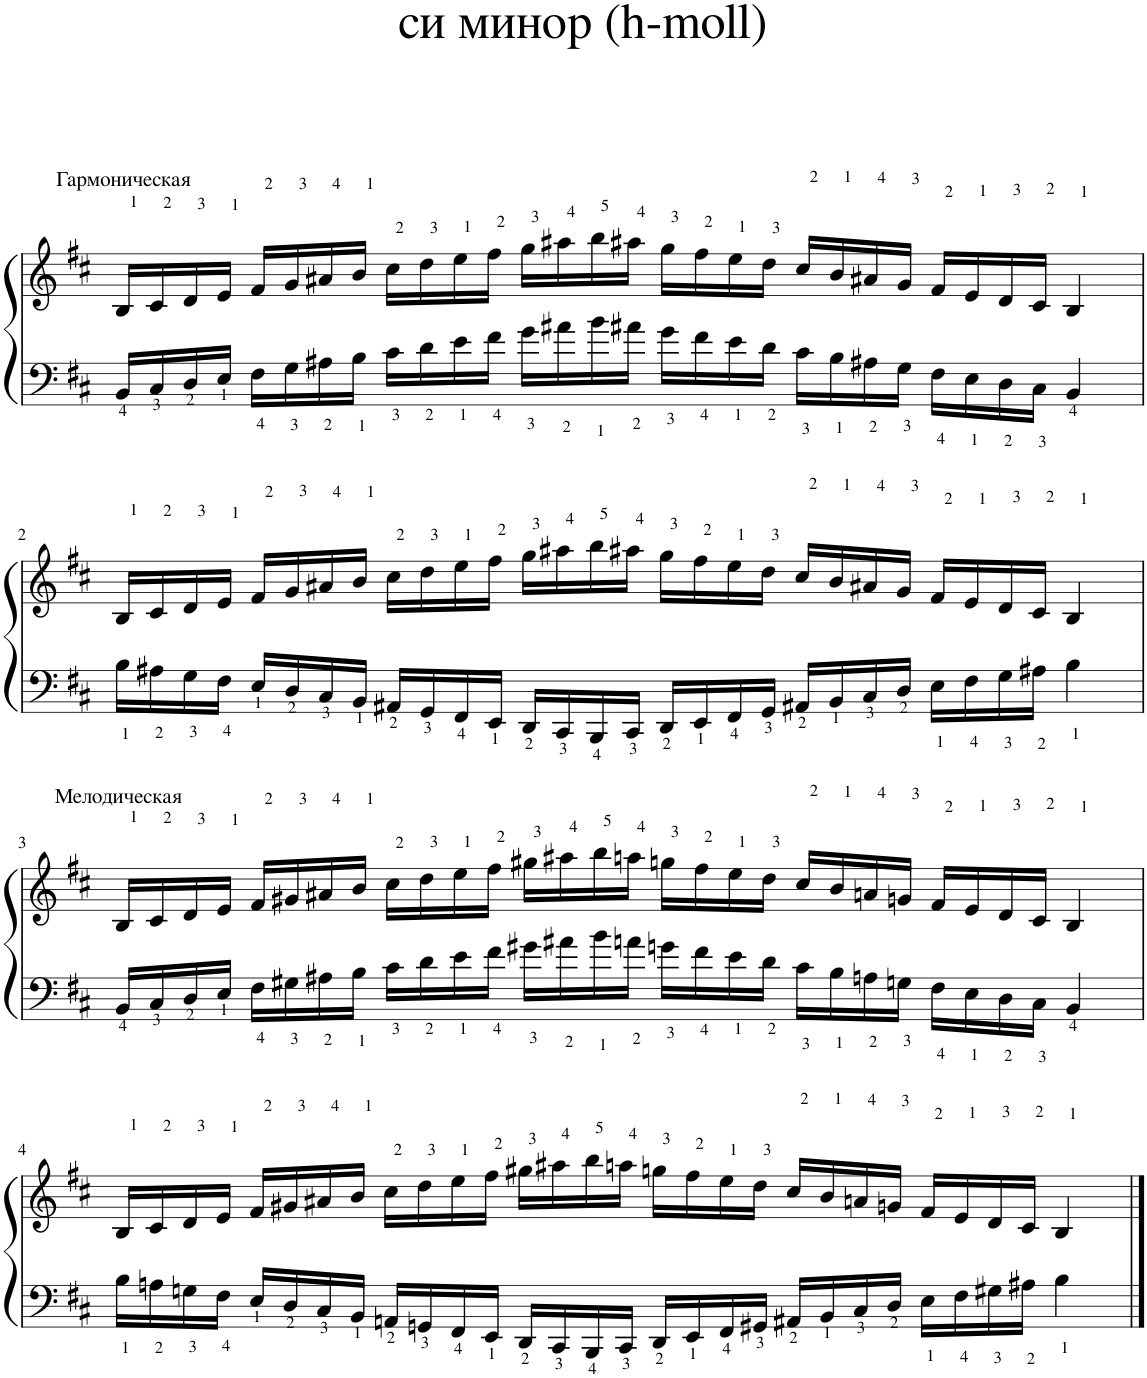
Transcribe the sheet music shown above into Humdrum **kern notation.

**kern	**kern
*part1	*part1
*staff2	*staff1
*I"Piano	*
*I'Pno.	*
*clefF4	*clefG2
*k[f#c#]	*k[f#c#]
=1	=1
!	!LO:TX:a:t=Гармоническая
16BB/LL	16B/LL
16C#/	16c#/
16D/	16d/
16E/JJ	16e/JJ
16F#<\LL	16f#/LL
16G<\	16g/
16A#X<\	16a#X/
16B<\JJ	16b/JJ
16c#<\LL	16cc#\LL
16d<\	16dd\
16e<\	16ee\
16f#<\JJ	16ff#\JJ
16g<\LL	16gg\LL
16a#X<\	16aa#X\
16b<\	16bb\
16a#X<\JJ	16aa#X\JJ
16g<\LL	16gg\LL
16f#<\	16ff#\
16e<\	16ee\
16d<\JJ	16dd\JJ
16c#<\LL	16cc#/LL
16B<\	16b/
16A#X<\	16a#X/
16G<\JJ	16g/JJ
16F#<\LL	16f#/LL
16E<\	16e/
16D<\	16d/
16C#<\JJ	16c#/JJ
4BB/	4B/
!!LO:LB:g=z
=2	=2
16B<\LL	16B/LL
16A#X<\	16c#/
16G<\	16d/
16F#<\JJ	16e/JJ
16E/LL	16f#/LL
16D/	16g/
16C#/	16a#X/
16BB/JJ	16b/JJ
16AA#X/LL	16cc#\LL
16GG/	16dd\
16FF#/	16ee\
16EE/JJ	16ff#\JJ
16DD/LL	16gg\LL
16CC#/	16aa#X\
16BBB/	16bb\
16CC#/JJ	16aa#X\JJ
16DD/LL	16gg\LL
16EE/	16ff#\
16FF#/	16ee\
16GG/JJ	16dd\JJ
16AA#X/LL	16cc#/LL
16BB/	16b/
16C#/	16a#X/
16D/JJ	16g/JJ
16E<\LL	16f#/LL
16F#<\	16e/
16G<\	16d/
16A#X<\JJ	16c#/JJ
4B<\	4B/
!!LO:LB:g=z
=3	=3
!	!LO:TX:a:t=Мелодическая
16BB/LL	16B/LL
16C#/	16c#/
16D/	16d/
16E/JJ	16e/JJ
16F#<\LL	16f#/LL
16G#X<\	16g#X/
16A#X<\	16a#X/
16B<\JJ	16b/JJ
16c#<\LL	16cc#\LL
16d<\	16dd\
16e<\	16ee\
16f#<\JJ	16ff#\JJ
16g#X<\LL	16gg#X\LL
16a#X<\	16aa#X\
16b<\	16bb\
16an<\JJ	16aan\JJ
16gn<\LL	16ggn\LL
16f#<\	16ff#\
16e<\	16ee\
16d<\JJ	16dd\JJ
16c#<\LL	16cc#/LL
16B<\	16b/
16An<\	16an/
16Gn<\JJ	16gn/JJ
16F#<\LL	16f#/LL
16E<\	16e/
16D<\	16d/
16C#<\JJ	16c#/JJ
4BB/	4B/
!!LO:LB:g=z
=4	=4
16B<\LL	16B/LL
16An<\	16c#/
16Gn<\	16d/
16F#<\JJ	16e/JJ
16E/LL	16f#/LL
16D/	16g#X/
16C#/	16a#X/
16BB/JJ	16b/JJ
16AAn/LL	16cc#\LL
16GGn/	16dd\
16FF#/	16ee\
16EE/JJ	16ff#\JJ
16DD/LL	16gg#X\LL
16CC#/	16aa#X\
16BBB/	16bb\
16CC#/JJ	16aan\JJ
16DD/LL	16ggn\LL
16EE/	16ff#\
16FF#/	16ee\
16GG#X/JJ	16dd\JJ
16AA#X/LL	16cc#/LL
16BB/	16b/
16C#/	16an/
16D/JJ	16gn/JJ
16E<\LL	16f#/LL
16F#<\	16e/
16G#X<\	16d/
16A#X<\JJ	16c#/JJ
4B<\	4B/
==	==
*-	*-
